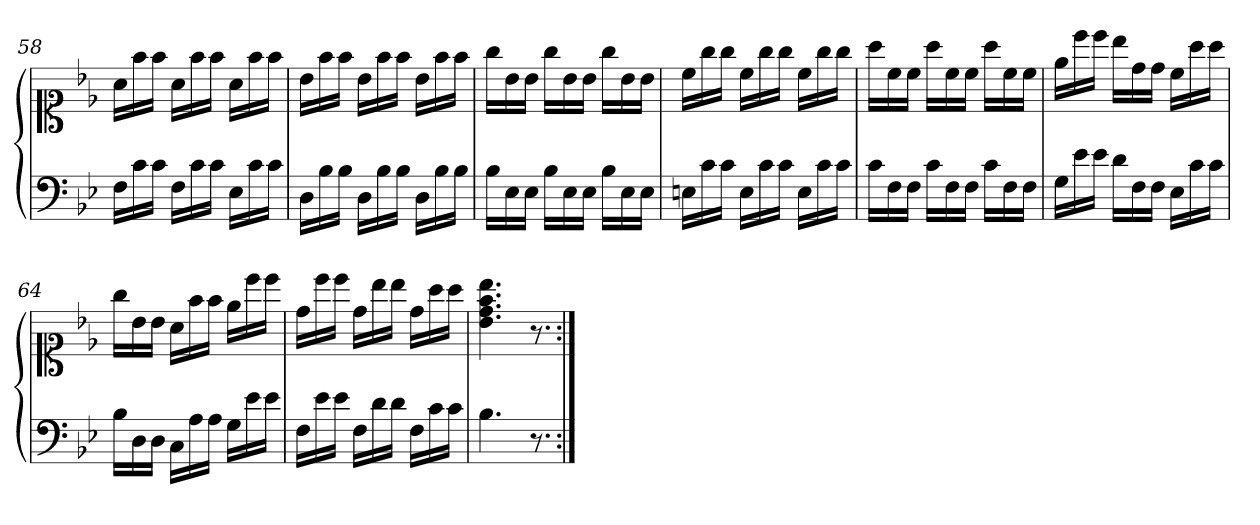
**kern	**kern
*part1	*part1
*staff2	*staff1
*clefF4	*clefC1
*k[b-e-]	*k[b-e-]
=58	=58
16F\LL	16a\LL
16c\	16ff\
16c\JJ	16ff\JJ
16F\LL	16a\LL
16c\	16ff\
16c\JJ	16ff\JJ
16E-\LL	16a\LL
16c\	16ff\
16c\JJ	16ff\JJ
=59	=59
16D\LL	16b-\LL
16B-\	16ff\
16B-\JJ	16ff\JJ
16D\LL	16b-\LL
16B-\	16ff\
16B-\JJ	16ff\JJ
16D\LL	16b-\LL
16B-\	16ff\
16B-\JJ	16ff\JJ
=60	=60
16B-\LL	16gg\LL
16E-\	16b-\
16E-\JJ	16b-\JJ
16B-\LL	16gg\LL
16E-\	16b-\
16E-\JJ	16b-\JJ
16B-\LL	16gg\LL
16E-\	16b-\
16E-\JJ	16b-\JJ
=61	=61
16En\LL	16cc\LL
16c\	16gg\
16c\JJ	16gg\JJ
16E\LL	16cc\LL
16c\	16gg\
16c\JJ	16gg\JJ
16E\LL	16cc\LL
16c\	16gg\
16c\JJ	16gg\JJ
!!LO:LB:g=z
=62	=62
16c\LL	16aa\LL
16F\	16cc\
16F\JJ	16cc\JJ
16c\LL	16aa\LL
16F\	16cc\
16F\JJ	16cc\JJ
16c\LL	16aa\LL
16F\	16cc\
16F\JJ	16cc\JJ
=63	=63
16G\LL	16ee-\LL
16e-\	16ccc\
16e-\JJ	16ccc\JJ
16d\LL	16bb-\LL
16F\	16dd\
16F\JJ	16dd\JJ
16E-\LL	16cc\LL
16c\	16aa\
16c\JJ	16aa\JJ
=64	=64
16B-\LL	16gg\LL
16D\	16b-\
16D\JJ	16b-\JJ
16C\LL	16a\LL
16A\	16ff\
16A\JJ	16ff\JJ
16G\LL	16ee-\LL
16e-\	16ccc\
16e-\JJ	16ccc\JJ
=65	=65
16F\LL	16dd\LL
16e-\	16ccc\
16e-\JJ	16ccc\JJ
16F\LL	16dd\LL
16d\	16bb-\
16d\JJ	16bb-\JJ
16F\LL	16dd\LL
16c\	16aa\
16c\JJ	16aa\JJ
=66	=66
4.B-\	4.b-\ 4.dd\ 4.ff\ 4.bb-\
8.r	8.r
=:|!	=:|!
*-	*-
